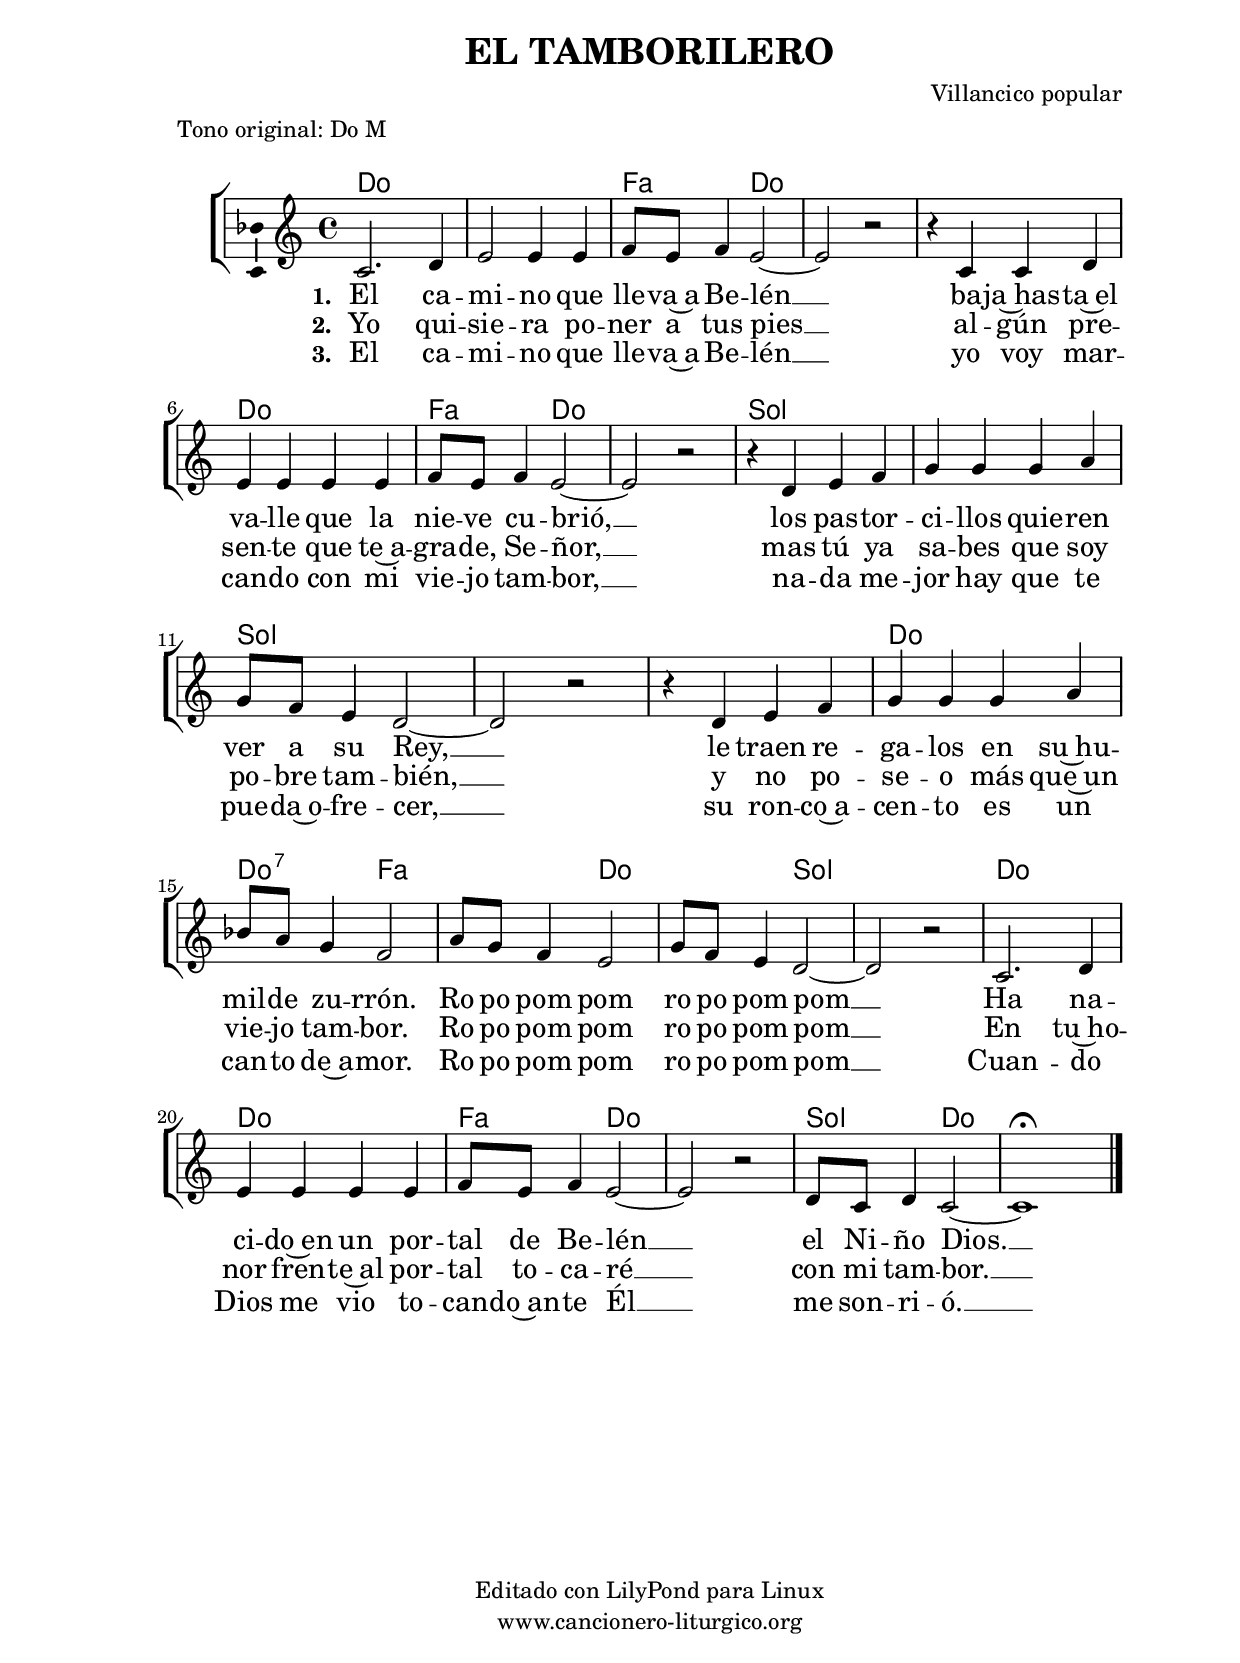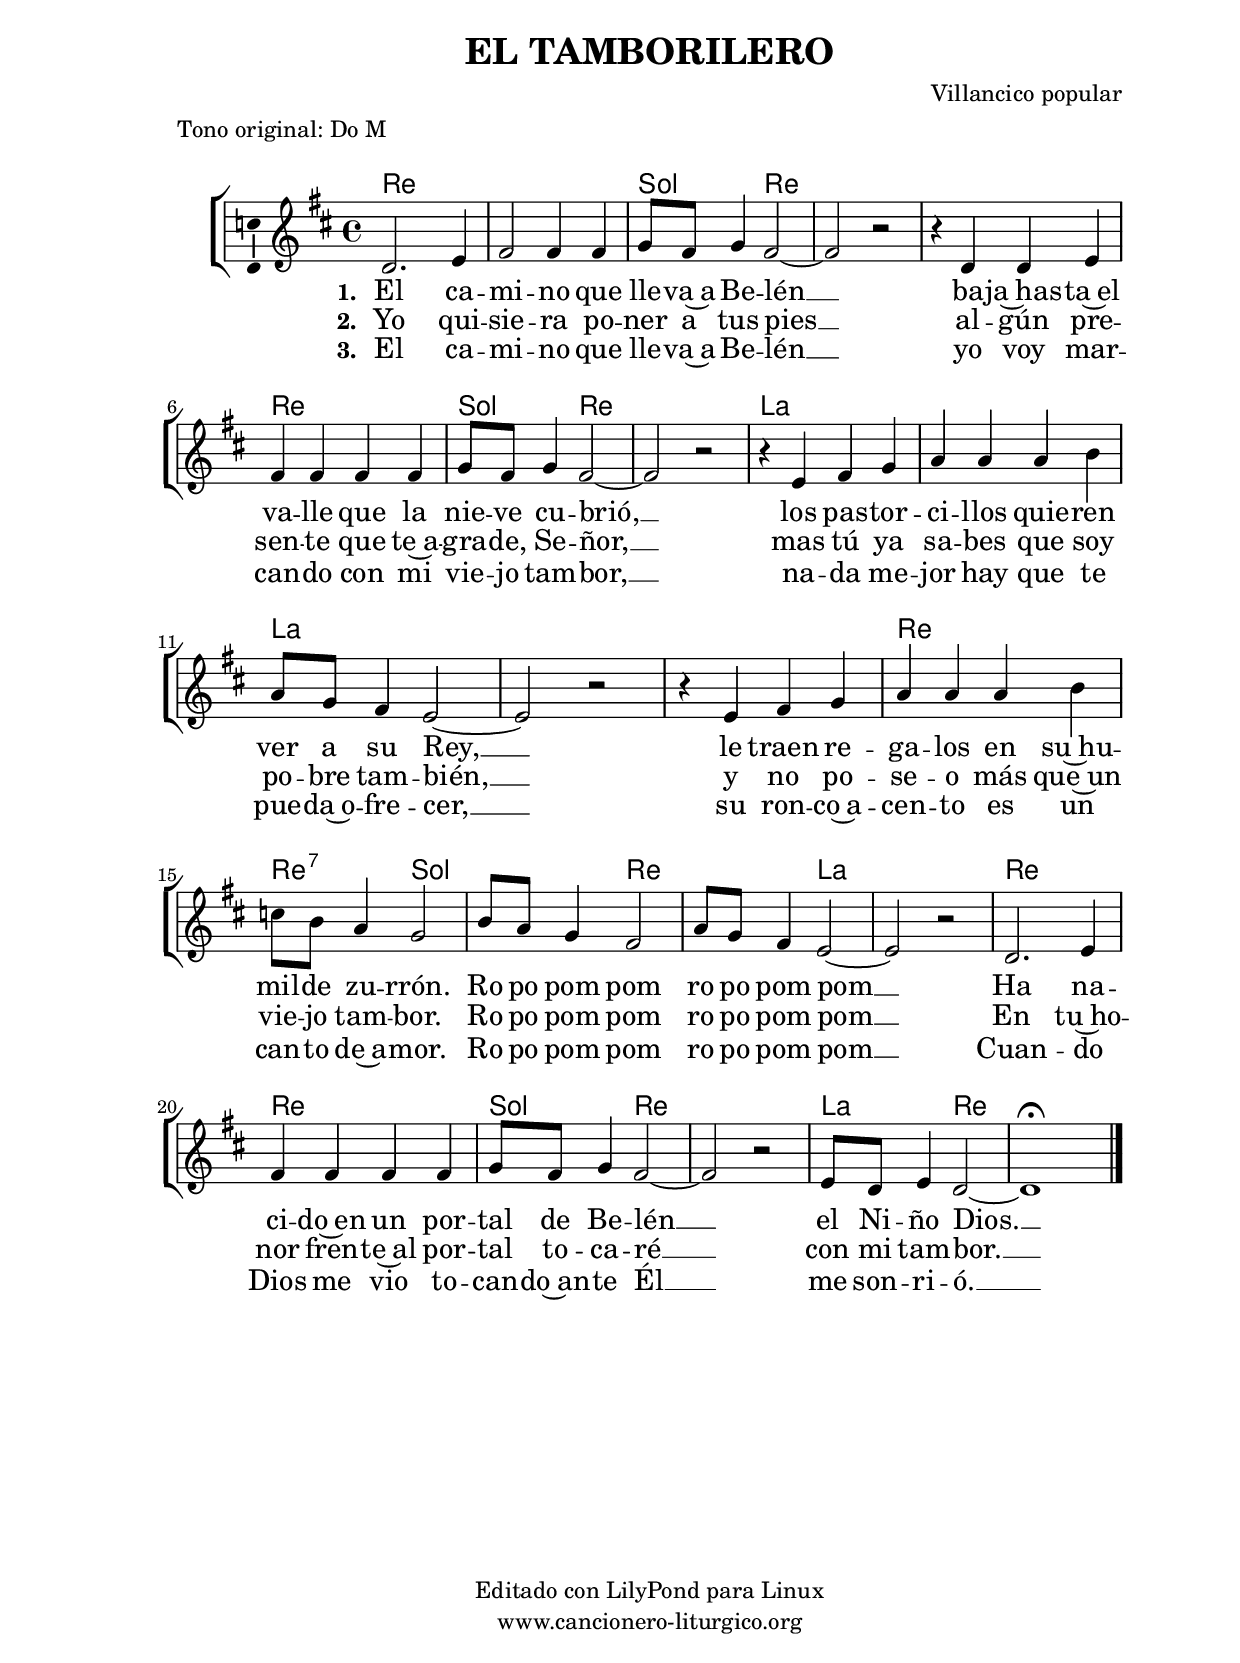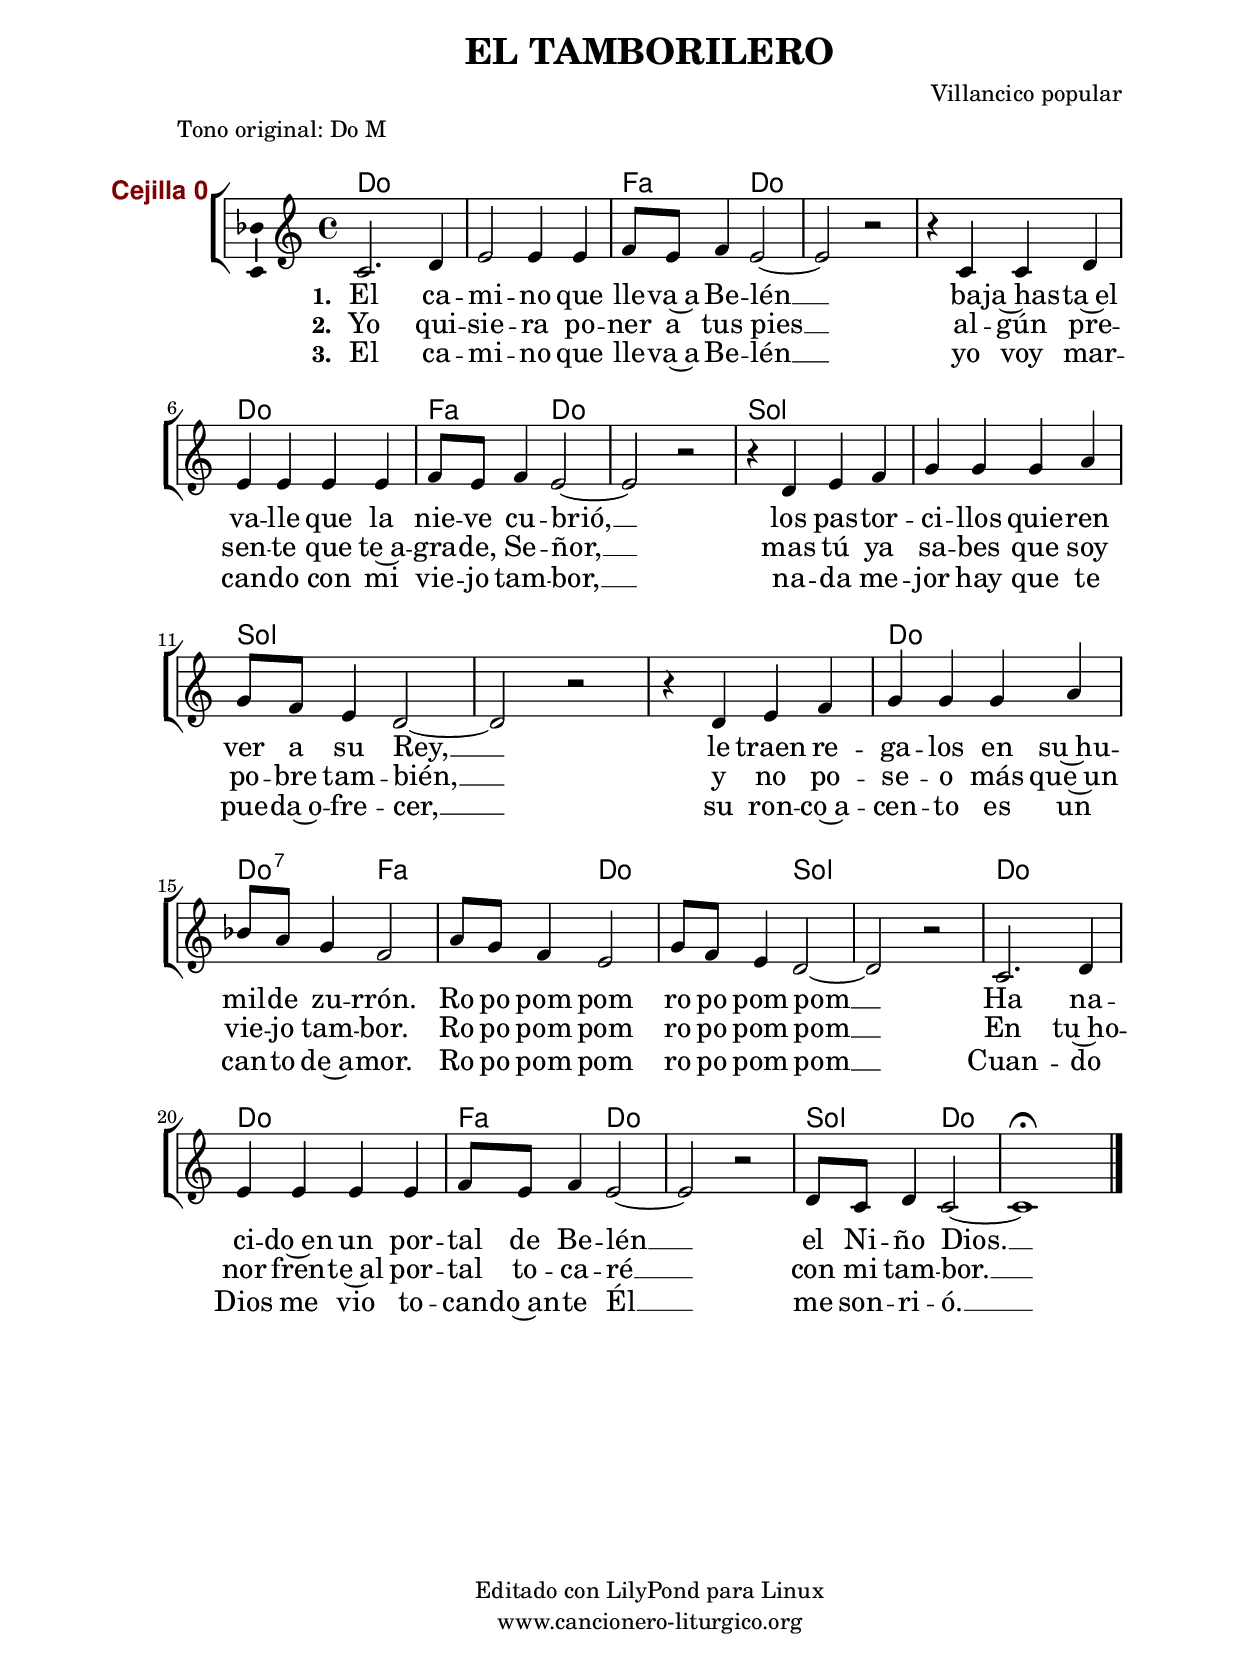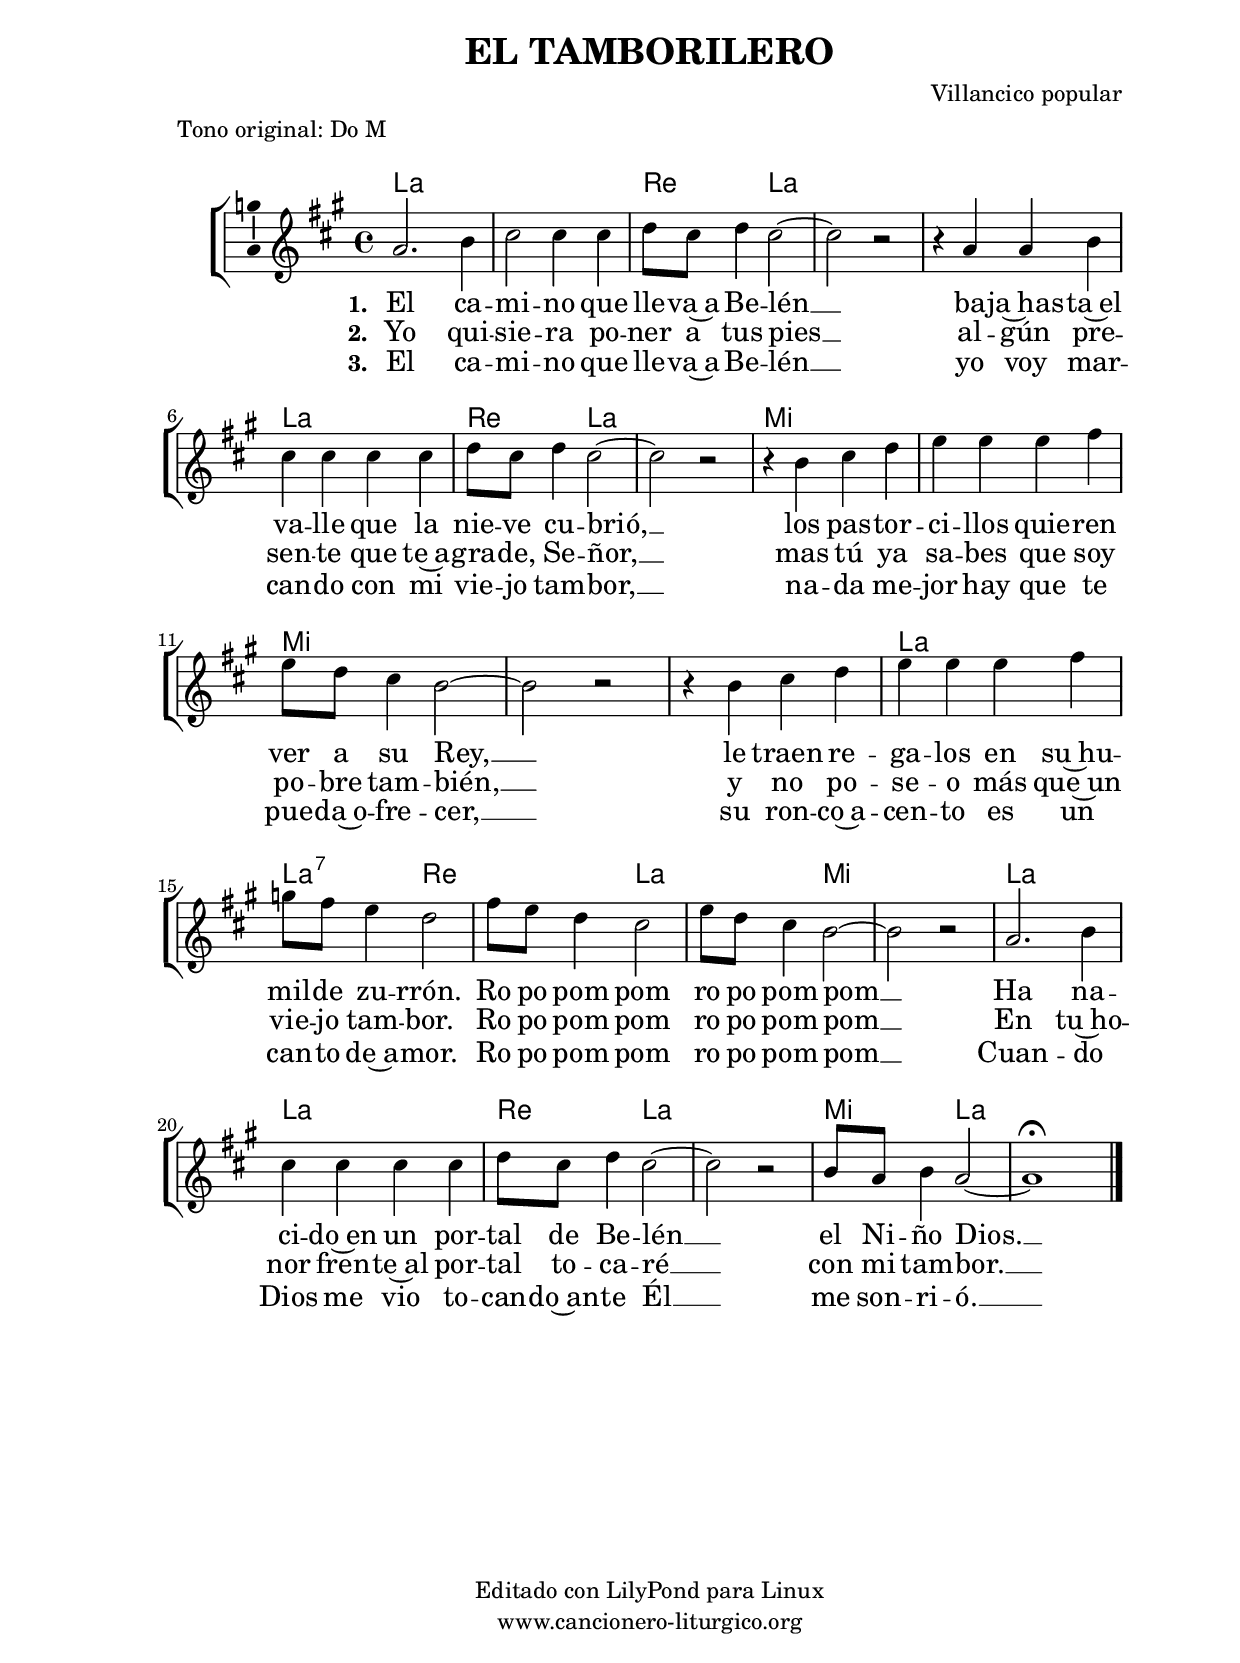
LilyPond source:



%versión de lilypond para la que se ha escrito esta partitura:
\version "2.16.0"

	%Tamaño papel
	#(set-default-paper-size "a4")
	%Tamaño partitura
	#(set-global-staff-size 20)
	%No responde al pulsar sobre una nota
	#(ly:set-option 'point-and-click #f)

%parámetros del encabezamiento:
\header {
	title = "EL TAMBORILERO"
	subtitle = ""
	composer = "Villancico popular"
	poet = ""
	meter = "Tono original: Do M"
	arranger = ""
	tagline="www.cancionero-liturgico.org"
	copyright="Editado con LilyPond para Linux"
	tiempo = "Navidad"
	usos = ""
	letra = ""
	}

%parámetros asociados al papel:
\paper  {
	oddHeaderMarkup = \markup {\fill-line { \on-the-fly #not-first-page \fromproperty #'header:title \on-the-fly #not-first-page \fromproperty #'header:composer }}
	evenHeaderMarkup = \markup {\fill-line { \fromproperty #'header:composer \fromproperty #'header:title }}
	#(set-paper-size "a4")
	print-page-number = ##f
	first-page-number = 1
	print-first-page-number = ##f
%	head-separation = 3.0 \cm
	top-margin = 2.0 \cm
	bottom-margin = 0.5\cm
%%%	bottom-margin = -2.0\cm
	left-margin = 3.0 \cm
	line-width = 16.0 \cm 
	indent = 8\mm
	interscoreline = 2.\mm
	between-system-space = 15\mm
%	para que las partituras no llenen la hoja:
	ragged-bottom = ##t
%	idem para la última hoja:
	ragged-last-bottom = ##f
%	para que las partituras llenen el ancho del papel:
	ragged-last = ##f
	after-title-space = 2.5 \cm
%page-count=1
%system-count=5

	%Flexible Vertical Spacing
%	markup-markup-spacing =
%	#'((basic-distance . 15) (minimum-distance . 15) (padding . 3))
	markup-system-spacing =
	#'((basic-distance . 15) (minimum-distance . 15) (padding . 3))
	system-system-spacing =
	#'((basic-distance . 15) (minimum-distance . 15) (padding . 3))
	score-system-spacing =
	#'((basic-distance . 15) (minimum-distance . 15) (padding . 5))
%	top-system-spacing = % header
%	#'((basic-distance . 8) (minimum-distance . 0) (padding . 0))
%	top-markup-spacing =
%	#'((basic-distance . 20) (minimum-distance . 20) (padding . 0))
	last-bottom-spacing = % footer
	#'((basic-distance . 5) (minimum-distance . 5) (padding . 0))
%	score-markup-spacing =
%	#'((basic-distance . 16) (minimum-distance . 13) (padding . 0))

	}


%parámetros que afectan a toda la partitura:
global =  {
	%clave de sol (G):
	\clef G
	%armadura:
	\transpose aes c
	\key aes \major
	\tempo 4=100
	\set Score.tempoHideNote = ##t
	}


acordes = {
	\italianChords
	\chordmode {
	\transpose aes c
{

aes2 aes aes aes des aes aes aes aes aes aes aes des aes aes aes
ees2 ees ees ees ees ees ees ees ees ees aes aes aes:7 des des aes aes ees ees ees
aes2 aes aes aes des aes aes aes ees aes aes aes

	}
	}
}

melodia = 
	\transpose aes c
{
	\relative c''{
	\time 4/4

	aes2. bes4 |
	c2 c4 c |
	des8 c des4 c2 ~ |
	c r |
	r4 aes aes bes |
	c c c c |
	des8 c des4 c2 ~ |
	c r |
	r4 bes c des |
	ees ees ees f |
	ees8 des c4 bes2 ~ |
	bes r |
	r4 bes c des |
	ees ees ees f |
	ges8 f ees4 des2 |
	f8 ees des4 c2 |
	ees8 des c4 bes2 ~ |
	bes r |
	aes2. bes4 |
	c c c c |
	des8 c des4 c2 ~ |
	c r |
	bes8 aes bes4 aes2 ~ |
	aes1^\fermata

	\bar "|."
	}
	}


texto = \lyricmode {
\set stanza =#"1. " 
El ca -- mi -- no que lle -- va~a Be -- lén __
ba -- ja~has -- ta~el va -- lle que la nie -- ve cu -- brió, __
los pas -- tor -- ci -- llos quie -- ren ver a su Rey, __
le traen re -- ga -- los en su~hu -- mil -- de zu -- rrón.
Ro po pom pom
ro po pom pom __
Ha na -- ci -- do~en un por -- tal de Be -- lén __
el Ni -- ño Dios. __

	}

textodos = \lyricmode {
\set stanza =#"2. " 
Yo qui -- sie -- ra po -- ner a tus pies __
al -- gún pre -- sen -- te que te~a -- gra -- de, Se -- ñor, __
mas tú ya sa -- bes que soy po -- bre tam -- bién, __
y no po -- se -- o más que~un vie -- jo tam -- bor.
Ro po pom pom
ro po pom pom __
En tu~ho -- nor fren -- te~al por -- tal to -- ca -- ré __
con mi tam -- bor. __

}

textotres = \lyricmode {
\set stanza =#"3. " 
El ca -- mi -- no que lle -- va~a Be -- lén __
yo voy mar -- can -- do con mi vie -- jo tam -- bor, __
na -- da me -- jor hay que te pue -- da~o -- fre -- cer, __
su ron -- co~a -- cen -- to es un can -- to de~a -- mor.
Ro po pom pom
ro po pom pom __
Cuan -- do Dios me vio to -- can -- do~an -- te Él __
me son -- ri -- ó. __

}

acordesStaff = \context ChordNames = acordesStaff <<
	\set chordChanges = ##t
	\acordes
	>>


%%%%%%%%%%%%%%%%%%%%%%%%%%%%%%%%%%% CEJILLA %%%%%%%%%%%%%%%%%%%%%%%%%%%%%%%%%%%
acordescejilla = {
%%%	\override ChordNames.ChordName #'font-size = #-1
%%%	\override ChordNames.ChordName #'font-series = #'bold
	\transpose c c {
		\acordes
		}
	}

acordescejillaStaff = \context ChordNames = acordescejillaStaff <<
	\set Staff.instrumentName = \markup \with-color #darkred \larger \bold \sans "Cejilla 0"
	\set chordChanges = ##t
	\acordescejilla
	>>
%%%%%%%%%%%%%%%%%%%%%%%%%%%%%%%%%%% CEJILLA %%%%%%%%%%%%%%%%%%%%%%%%%%%%%%%%%%%


vozStaff = \context Voice = vozStaff
\with {\consists "Ambitus_engraver"}
<<
%	\set Staff.instrumentName = ""
%	\set Staff.shortInstrumentName = ""
%	\set Staff.midiInstrument = #"clarinet"
%	\set Staff.midiInstrument = #"cello"
%	\set Staff.midiInstrument = #"flute"
	\set Staff.midiInstrument = #"electric guitar (jazz)"
%	\set Staff.midiInstrument = #"english horn"
%	\set Staff.midiInstrument = #"violin"
%	\set Staff.midiInstrument = #"glockenspiel"
	\set Staff.midiMinimumVolume = #0.7
	\set Staff.midiMaximumVolume = #0.9
	\global
	\melodia
	>>

textoStaff = \context Lyrics = textoStaff <<
	\lyricsto vozStaff \texto
	>>

textodosStaff = \context Lyrics = textodosStaff <<
	\lyricsto vozStaff \textodos
	>>

textotresStaff = \context Lyrics = textotresStaff <<
	\lyricsto vozStaff \textotres
	>>

\book {
	\score {
		\context ChoirStaff {
			\override StaffGroup.SystemStartBracket #'collapse-height = #1
			\override Score.SystemStartBar #'collapse-height = #1
			<<
			\acordesStaff
			\vozStaff
			\textoStaff
			\textodosStaff
			\textotresStaff
			>>
			}
		\layout {
	    		\context {
				\Lyrics
				\override LyricText #'font-size = #2
				}
	   		 \context {
				\Score
				\override StaffSymbol #'staff-space = #(magstep +3)
				}
			}
		}
	\score {
		\unfoldRepeats
		\context ChoirStaff {
			<<
			\acordesStaff
			\vozStaff
			>>
			}
		\midi {
	  		\context {
	  			\Score
				tempoWholesPerMinute = #(ly:make-moment 70 4)
				}
			}
		}
	}


%Partitura para guitarra
#(define output-suffix "G")
\book {
	\score {
		\context ChoirStaff {
			\override StaffGroup.SystemStartBracket #'collapse-height = #1
			\override Score.SystemStartBar #'collapse-height = #1
			<<
			\acordescejillaStaff
			\vozStaff
			\textoStaff
			\textodosStaff
			\textotresStaff
			>>
			}
		\layout {
%%%%%%%%%%%%%%%%%%%%%%%%%%%%%%%%%%% CEJILLA %%%%%%%%%%%%%%%%%%%%%%%%%%%%%%%%%%%
			\context {
				\ChordNames \consists Instrument_name_engraver
				}
%%%%%%%%%%%%%%%%%%%%%%%%%%%%%%%%%%% CEJILLA %%%%%%%%%%%%%%%%%%%%%%%%%%%%%%%%%%%
	    		\context {
				\Lyrics
				\override LyricText #'font-size = #2
				}
	   		 \context {
				\Score
				\override StaffSymbol #'staff-space = #(magstep +3)
				}
			}
		}
	}


#(define output-suffix "C")
\book {
	\score {
		\context ChoirStaff {
			\override StaffGroup.SystemStartBracket #'collapse-height = #1
			\override Score.SystemStartBar #'collapse-height = #1
\transpose c d
			<<
			\acordesStaff
			\vozStaff
			\textoStaff
			\textodosStaff
			\textotresStaff
			>>
			}
		\layout {
	    		\context {
				\Lyrics
				\override LyricText #'font-size = #2
				}
	   		 \context {
				\Score
				\override StaffSymbol #'staff-space = #(magstep +3)
				}
			}
		}
	}


#(define output-suffix "S")
\book {
	\score {
		\context ChoirStaff {
			\override StaffGroup.SystemStartBracket #'collapse-height = #1
			\override Score.SystemStartBar #'collapse-height = #1
\transpose c a
			<<
			\acordesStaff
			\vozStaff
			\textoStaff
			\textodosStaff
			\textotresStaff
			>>
			}
		\layout {
	    		\context {
				\Lyrics
				\override LyricText #'font-size = #2
				}
	   		 \context {
				\Score
				\override StaffSymbol #'staff-space = #(magstep +3)
				}
			}
		}
	}


